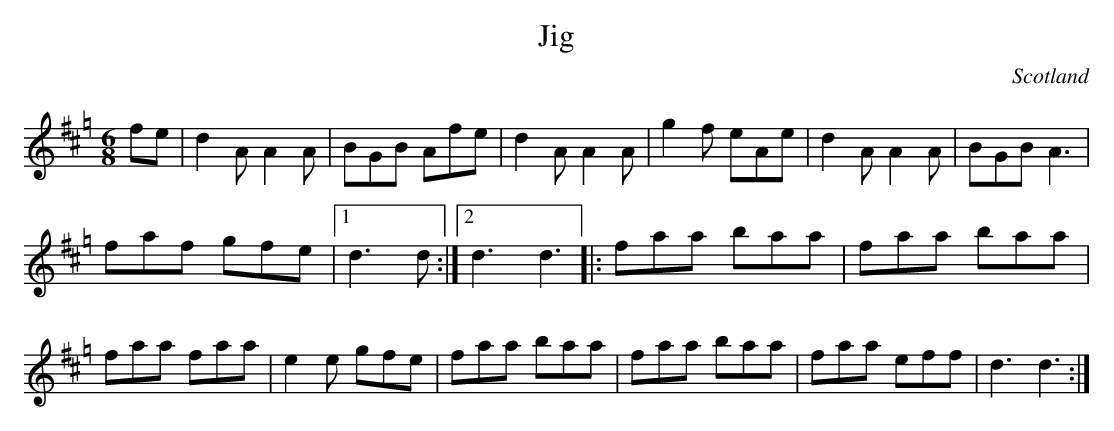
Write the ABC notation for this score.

X:1
T:Jig
O:Scotland
M:6/8
K:Hp
fe|d2A A2A|BGB Afe|d2A A2A|g2f eAe| \
d2A A2A| BGBA3|
faf gfe|1 d3 d:|2d3 d3 |:faa baa| faa baa|
faa faa| e2e gfe|\
faa baa| faa baa| faa eff |d3d3:|**
